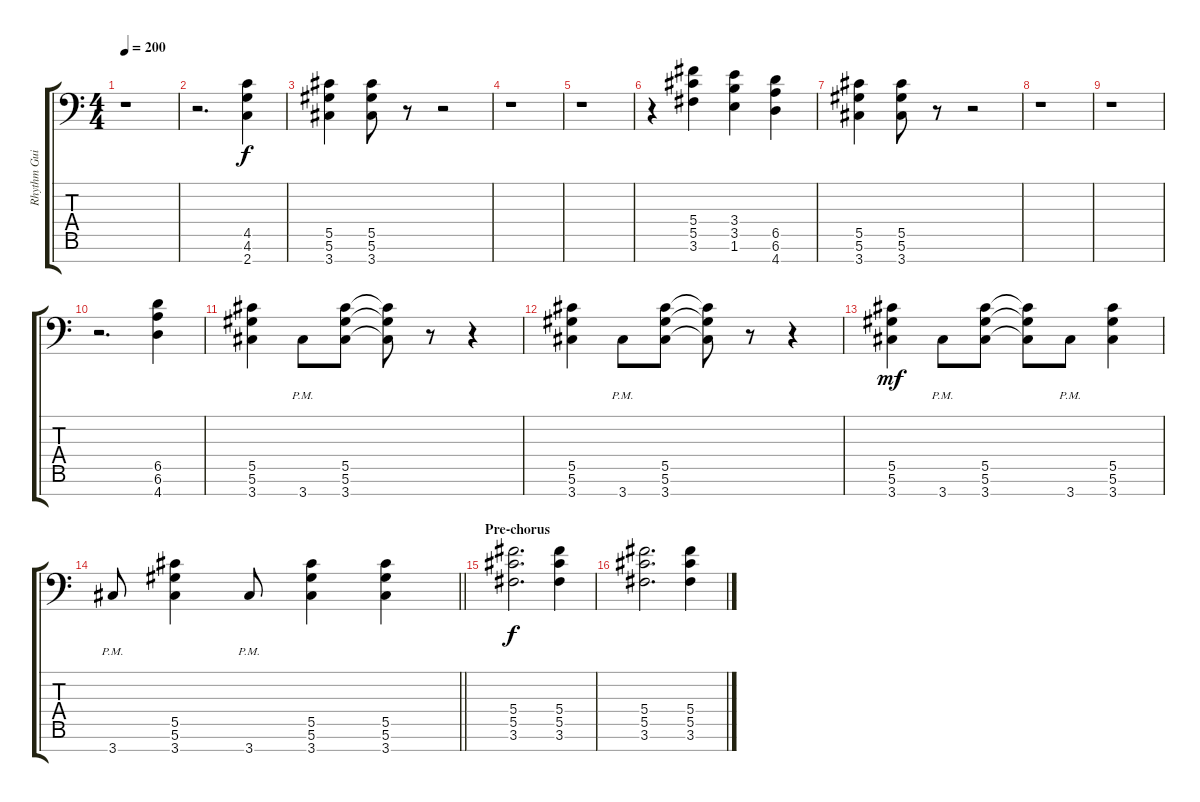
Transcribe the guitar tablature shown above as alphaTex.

\track ("Rhythm Guitar" "Rhythm Gui") {instrument distortionguitar}
\staff {score tabs}
\tuning (Eb4 Bb3 Gb3 Db3 Ab2 Eb2 Bb1) {hide}
\ts (4 4)
\tempo 200
\clef f4
\ks c
r.1{dy f} |
r.2{d} (4.5 4.6 2.7).4 |
(5.5 5.6 3.7).4 (5.5 5.6 3.7).8 r.8 r.2 |
r.1 |
r.1 |
r.4 (5.4 5.5 3.6).4 (3.4 3.5 1.6).4 (6.5 6.6 4.7).4 |
(5.5 5.6 3.7).4 (5.5 5.6 3.7).8 r.8 r.2 |
r.1 |
r.1 |
r.2{d} (6.5 6.6 4.7).4 |
(5.5 5.6 3.7).4 3.7{pm}.8 (5.5 5.6 3.7).8 (5.5{t} 5.6{t} 3.7{t}).8 r.8 r.4 |
(5.5 5.6 3.7).4 3.7{pm}.8 (5.5 5.6 3.7).8 (5.5{t} 5.6{t} 3.7{t}).8 r.8 r.4 |
(5.5 5.6 3.7).4{dy mf} 3.7{pm}.8 (5.5 5.6 3.7).8 (5.5{t} 5.6{t} 3.7{t}).8 3.7{pm}.8 (5.5 5.6 3.7).4 |
\barLineRight lightlight
3.7{pm}.8 (5.5 5.6 3.7).4 3.7{pm}.8 (5.5 5.6 3.7).4 (5.5 5.6 3.7).4 |
\section ("" "Pre-chorus")
(5.4 5.5 3.6).2{d dy f} (5.4 5.5 3.6).4 |
(5.4 5.5 3.6).2{d} (5.4 5.5 3.6).4
